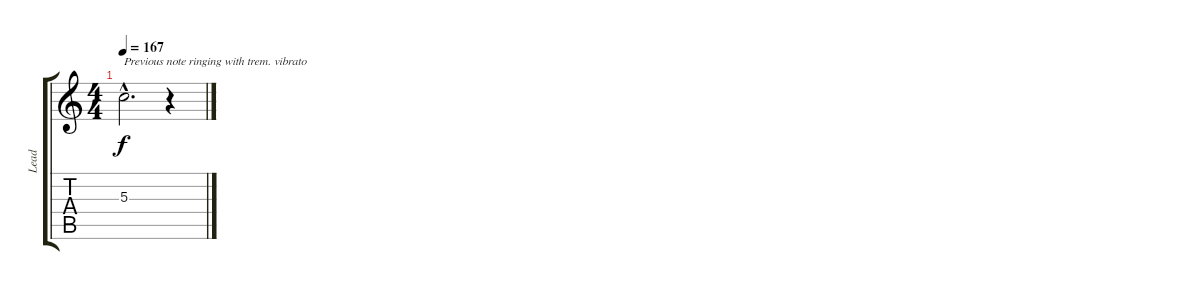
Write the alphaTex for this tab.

\track ("Lead" "Lead") {instrument distortionguitar}
\staff {score tabs}
\tuning (E4 B3 G3 D3 A2 E2) {hide}
\ts (4 4)
\tempo 167
\clef g2
\ks c
5.3{hac t}.2{d txt "Previous note ringing with trem. vibrato" dy f} r.4
